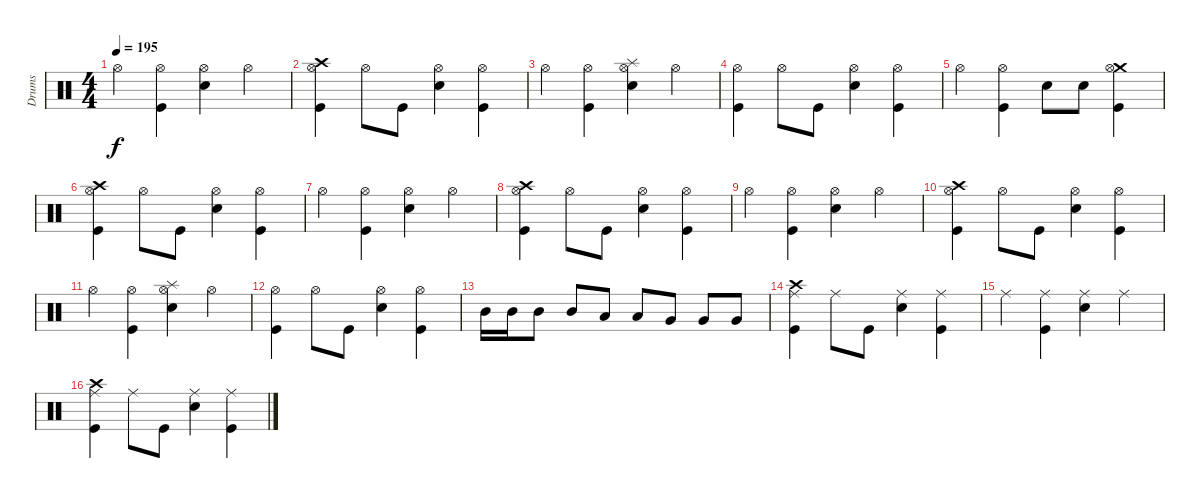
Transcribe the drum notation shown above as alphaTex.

\track ("Drums" "Drums") {instrument percussion}
\staff {score}
\articulation defaults
\ts (4 4)
\tempo 195
\clef neutral
\ks c "Hi-Hat (open)".4{dy f}
("Hi-Hat (open)" "Kick (hit)").4 ("Hi-Hat (open)" "Electric Snare (hit)").4 "Hi-Hat (open)".4 |
("Crash high (hit)" "Hi-Hat (open)" "Kick (hit)").4 "Hi-Hat (open)".8 "Kick (hit)".8 ("Hi-Hat (open)" "Electric Snare (hit)").4 ("Hi-Hat (open)" "Kick (hit)").4 |
"Hi-Hat (open)".4 ("Hi-Hat (open)" "Kick (hit)").4 ("Splash (hit)" "Hi-Hat (open)" "Electric Snare (hit)").4 "Hi-Hat (open)".4 |
("Hi-Hat (open)" "Kick (hit)").4 "Hi-Hat (open)".8 "Kick (hit)".8 ("Hi-Hat (open)" "Electric Snare (hit)").4 ("Hi-Hat (open)" "Kick (hit)").4 |
"Hi-Hat (open)".4 ("Hi-Hat (open)" "Kick (hit)").4 "Electric Snare (hit)".8 "Electric Snare (hit)".8 ("Crash medium (hit)" "Hi-Hat (open)" "Kick (hit)").4 |
("Crash high (hit)" "Hi-Hat (open)" "Kick (hit)").4 "Hi-Hat (open)".8 "Kick (hit)".8 ("Hi-Hat (open)" "Electric Snare (hit)").4 ("Hi-Hat (open)" "Kick (hit)").4 |
"Hi-Hat (open)".4 ("Hi-Hat (open)" "Kick (hit)").4 ("Hi-Hat (open)" "Electric Snare (hit)").4 "Hi-Hat (open)".4 |
("Crash high (hit)" "Hi-Hat (open)" "Kick (hit)").4 "Hi-Hat (open)".8 "Kick (hit)".8 ("Hi-Hat (open)" "Electric Snare (hit)").4 ("Hi-Hat (open)" "Kick (hit)").4 |
"Hi-Hat (open)".4 ("Hi-Hat (open)" "Kick (hit)").4 ("Hi-Hat (open)" "Electric Snare (hit)").4 "Hi-Hat (open)".4 |
("Crash high (hit)" "Hi-Hat (open)" "Kick (hit)").4 "Hi-Hat (open)".8 "Kick (hit)".8 ("Hi-Hat (open)" "Electric Snare (hit)").4 ("Hi-Hat (open)" "Kick (hit)").4 |
"Hi-Hat (open)".4 ("Hi-Hat (open)" "Kick (hit)").4 ("Splash (hit)" "Hi-Hat (open)" "Electric Snare (hit)").4 "Hi-Hat (open)".4 |
("Hi-Hat (open)" "Kick (hit)").4 "Hi-Hat (open)".8 "Kick (hit)".8 ("Hi-Hat (open)" "Electric Snare (hit)").4 ("Hi-Hat (open)" "Kick (hit)").4 |
"Mid Tom (hit)".16 "Mid Tom (hit)".16 "Mid Tom (hit)".8 "Mid Tom (hit)".8 "Low Tom (hit)".8 "Low Tom (hit)".8 "Very Low Tom (hit)".8 "Very Low Tom (hit)".8 "Very Low Tom (hit)".8 |
("Crash high (hit)" "Ride (middle)" "Kick (hit)").4 "Ride (middle)".8 "Kick (hit)".8 ("Ride (middle)" "Electric Snare (hit)").4 ("Ride (middle)" "Kick (hit)").4 |
"Ride (middle)".4 ("Ride (middle)" "Kick (hit)").4 ("Ride (middle)" "Electric Snare (hit)").4 "Ride (middle)".4 |
("Crash high (hit)" "Ride (middle)" "Kick (hit)").4 "Ride (middle)".8 "Kick (hit)".8 ("Ride (middle)" "Electric Snare (hit)").4 ("Ride (middle)" "Kick (hit)").4
